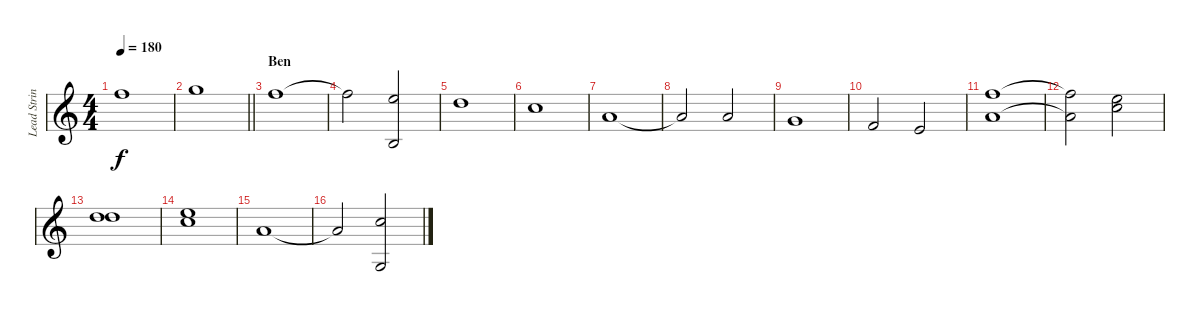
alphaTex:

\track ("Lead Strings" "Lead Strin") {instrument stringensemble2}
\staff {score}
\tuning (E4 B3 G3 D3 A2 D2) {hide}
\ts (4 4)
\tempo 180
\clef g2
\ks c
13.1.1{dy f} |
\barLineRight lightlight
15.1.1 |
\section ("" "Ben")
13.1.1 |
13.1{t}.2 (12.1 0.2).2 |
10.1.1 |
8.1.1 |
10.2.1 |
10.2{t}.2 10.2.2 |
8.2.1 |
6.2.2 5.2.2 |
(13.1 10.2).1 |
(13.1{t} 10.2{t}).2 (12.1 13.2).2 |
(10.1 15.2).1 |
(12.1 13.2).1 |
5.1.1 |
5.1{t}.2 (8.1 0.3).2
